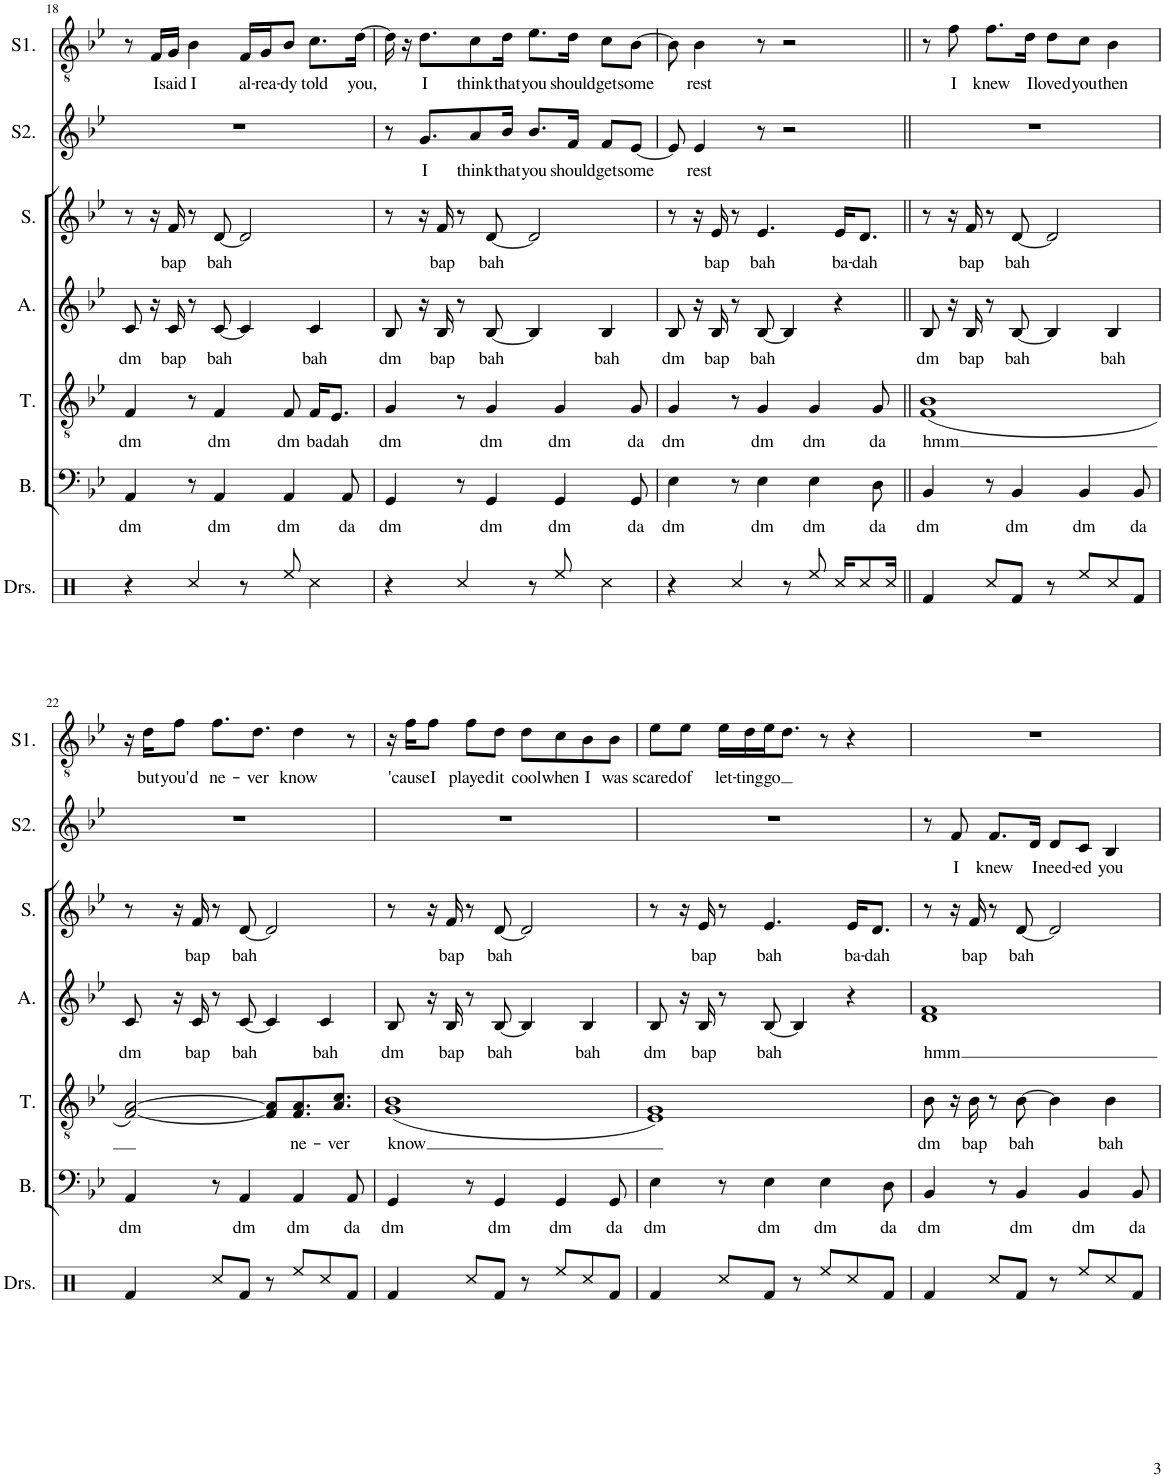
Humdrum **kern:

**kern	**kern	**text	**kern	**text	**kern	**text	**kern	**text	**kern	**text	**kern	**text
*part7	*part6	*part6	*part5	*part5	*part4	*part4	*part3	*part3	*part2	*part2	*part1	*part1
*staff7	*staff6	*staff6	*staff5	*staff5	*staff4	*staff4	*staff3	*staff3	*staff2	*staff2	*staff1	*staff1
*I"Drumset	*I"Bass	*	*I"Tenor	*	*I"Alto	*	*I"Soprano	*	*I"Solo 2	*	*I"Solo 1	*
*I'Drs.	*I'B.	*	*I'T.	*	*I'A.	*	*I'S.	*	*I'S2.	*	*I'S1.	*
!!LO:PB:g=z
*clefX	*clefF4	*	*clefGv2	*	*clefG2	*	*clefG2	*	*clefG2	*	*clefGv2	*
*k[]	*k[b-e-]	*	*k[b-e-]	*	*k[b-e-]	*	*k[b-e-]	*	*k[b-e-]	*	*k[b-e-]	*
*M4/4	*M4/4	*	*M4/4	*	*M4/4	*	*M4/4	*	*M4/4	*	*M4/4	*
=18	=18	=18	=18	=18	=18	=18	=18	=18	=18	=18	=18	=18
!	!	!LO:LY:b	!	!LO:LY:b	!	!LO:LY:b	!	!	!	!	!	!
4r	4AA/	dm	4F/	dm	8c/	dm	8r	.	1r	.	8r	.
!	!	!	!	!	!	!	!	!	!	!	!	!LO:LY:b
.	.	.	.	.	16r	.	16r	.	.	.	16F/LL	I
!	!	!	!	!	!	!LO:LY:b	!	!LO:LY:b	!	!	!	!LO:LY:b
.	.	.	.	.	16c/	bap	16f/	bap	.	.	16G/JJ	said
!	!	!	!	!	!	!	!	!	!	!	!	!LO:LY:b
4Rcc/	8r	.	8r	.	8r	.	8r	.	.	.	4B-\	I
!	!	!LO:LY:b	!	!LO:LY:b	!	!LO:LY:b	!	!LO:LY:b	!	!	!	!
.	4AA/	dm	4F/	dm	[8c/	bah	[8d/	bah	.	.	.	.
!	!	!	!	!	!	!	!	!	!	!	!	!LO:LY:b
8r	.	.	.	.	4c/]	.	2d/]	.	.	.	16F/LL	al-
!	!	!	!	!	!	!	!	!	!	!	!	!LO:LY:b
.	.	.	.	.	.	.	.	.	.	.	16G/J	-rea-
!	!	!LO:LY:b	!	!LO:LY:b	!	!	!	!	!	!	!	!LO:LY:b
8Ree/	4AA/	dm	8F/	dm	.	.	.	.	.	.	8B-/J	-dy
!	!	!	!	!LO:LY:b	!	!LO:LY:b	!	!	!	!	!	!LO:LY:b
4Rcc\	.	.	16F/KL	ba	4c/	bah	.	.	.	.	8.c\L	told
!	!	!	!	!LO:LY:b	!	!	!	!	!	!	!	!
.	.	.	8.E-/J	dah	.	.	.	.	.	.	.	.
!	!	!LO:LY:b	!	!	!	!	!	!	!	!	!	!
.	8AA/	da	.	.	.	.	.	.	.	.	.	.
!	!	!	!	!	!	!	!	!	!	!	!	!LO:LY:b
.	.	.	.	.	.	.	.	.	.	.	[16d\Jk	you,
=19	=19	=19	=19	=19	=19	=19	=19	=19	=19	=19	=19	=19
!	!	!LO:LY:b	!	!LO:LY:b	!	!LO:LY:b	!	!	!	!	!	!
4r	4GG/	dm	4G/	dm	8B-/	dm	8r	.	8r	.	16d\]	.
.	.	.	.	.	.	.	.	.	.	.	16r	.
!	!	!	!	!	!	!	!	!	!	!LO:LY:b	!	!LO:LY:b
.	.	.	.	.	16r	.	16r	.	8.g/L	I	8.d\L	I
!	!	!	!	!	!	!LO:LY:b	!	!LO:LY:b	!	!	!	!
.	.	.	.	.	16B-/	bap	16f/	bap	.	.	.	.
4Rcc/	8r	.	8r	.	8r	.	8r	.	.	.	.	.
!	!	!	!	!	!	!	!	!	!	!LO:LY:b	!	!LO:LY:b
.	.	.	.	.	.	.	.	.	8a/	think	8c\	think
!	!	!LO:LY:b	!	!LO:LY:b	!	!LO:LY:b	!	!LO:LY:b	!	!	!	!
.	4GG/	dm	4G/	dm	[8B-/	bah	[8d/	bah	.	.	.	.
!	!	!	!	!	!	!	!	!	!	!LO:LY:b	!	!LO:LY:b
.	.	.	.	.	.	.	.	.	16b-/Jk	that	16d\Jk	that
!	!	!	!	!	!	!	!	!	!	!LO:LY:b	!	!LO:LY:b
8r	.	.	.	.	4B-/]	.	2d/]	.	8.b-/L	you	8.e-\L	you
!	!	!LO:LY:b	!	!LO:LY:b	!	!	!	!	!	!	!	!
8Ree/	4GG/	dm	4G/	dm	.	.	.	.	.	.	.	.
!	!	!	!	!	!	!	!	!	!	!LO:LY:b	!	!LO:LY:b
.	.	.	.	.	.	.	.	.	16f/Jk	should	16d\Jk	should
!	!	!	!	!	!	!LO:LY:b	!	!	!	!LO:LY:b	!	!LO:LY:b
4Rcc\	.	.	.	.	4B-/	bah	.	.	8f/L	get	8c\L	get
!	!	!LO:LY:b	!	!LO:LY:b	!	!	!	!	!	!LO:LY:b	!	!LO:LY:b
.	8GG/	da	8G/	da	.	.	.	.	[8e-/J	some	[8B-\J	some
=20	=20	=20	=20	=20	=20	=20	=20	=20	=20	=20	=20	=20
!	!	!LO:LY:b	!	!LO:LY:b	!	!LO:LY:b	!	!	!	!	!	!
4r	4E-\	dm	4G/	dm	8B-/	dm	8r	.	8e-/]	.	8B-\]	.
!	!	!	!	!	!	!	!	!	!	!LO:LY:b	!	!LO:LY:b
.	.	.	.	.	16r	.	16r	.	4e-/	rest	4B-\	rest
!	!	!	!	!	!	!LO:LY:b	!	!LO:LY:b	!	!	!	!
.	.	.	.	.	16B-/	bap	16e-/	bap	.	.	.	.
4Rcc/	8r	.	8r	.	8r	.	8r	.	.	.	.	.
!	!	!LO:LY:b	!	!LO:LY:b	!	!LO:LY:b	!	!LO:LY:b	!	!	!	!
.	4E-\	dm	4G/	dm	[8B-/	bah	4.e-/	bah	8r	.	8r	.
8r	.	.	.	.	4B-/]	.	.	.	2r	.	2r	.
!	!	!LO:LY:b	!	!LO:LY:b	!	!	!	!	!	!	!	!
8Ree/	4E-\	dm	4G/	dm	.	.	.	.	.	.	.	.
!	!	!	!	!	!	!	!	!LO:LY:b	!	!	!	!
16Rcc/KL	.	.	.	.	4r	.	16e-/KL	ba-	.	.	.	.
!	!	!	!	!	!	!	!	!LO:LY:b	!	!	!	!
8Rcc/	.	.	.	.	.	.	8.d/J	-dah	.	.	.	.
!	!	!LO:LY:b	!	!LO:LY:b	!	!	!	!	!	!	!	!
.	8D\	da	8G/	da	.	.	.	.	.	.	.	.
16Rcc/Jk	.	.	.	.	.	.	.	.	.	.	.	.
=21||	=21||	=21||	=21||	=21||	=21||	=21||	=21||	=21||	=21||	=21||	=21||	=21||
!	!	!LO:LY:b	!	!LO:LY:b	!	!LO:LY:b	!	!	!	!	!	!
4Rf/	4BB-/	dm	(1F 1B-	hmm	8B-/	dm	8r	.	1r	.	8r	.
!	!	!	!	!	!	!	!	!	!	!	!	!LO:LY:b
.	.	.	.	.	16r	.	16r	.	.	.	8f\	I
!	!	!	!	!	!	!LO:LY:b	!	!LO:LY:b	!	!	!	!
.	.	.	.	.	16B-/	bap	16f/	bap	.	.	.	.
!	!	!	!	!	!	!	!	!	!	!	!	!LO:LY:b
8Rcc/L	8r	.	.	.	8r	.	8r	.	.	.	8.f\L	knew
!	!	!LO:LY:b	!	!	!	!LO:LY:b	!	!LO:LY:b	!	!	!	!
8Rf/J	4BB-/	dm	.	.	[8B-/	bah	[8d/	bah	.	.	.	.
!	!	!	!	!	!	!	!	!	!	!	!	!LO:LY:b
.	.	.	.	.	.	.	.	.	.	.	16d\Jk	I
!	!	!	!	!	!	!	!	!	!	!	!	!LO:LY:b
8r	.	.	.	.	4B-/]	.	2d/]	.	.	.	8d\L	loved
!	!	!LO:LY:b	!	!	!	!	!	!	!	!	!	!LO:LY:b
8Ree/L	4BB-/	dm	.	.	.	.	.	.	.	.	8c\J	you
!	!	!	!	!	!	!LO:LY:b	!	!	!	!	!	!LO:LY:b
8Rcc/	.	.	.	.	4B-/	bah	.	.	.	.	4B-\	then
!	!	!LO:LY:b	!	!	!	!	!	!	!	!	!	!
8Rf/J	8BB-/	da	.	.	.	.	.	.	.	.	.	.
!!LO:LB:g=z
=22	=22	=22	=22	=22	=22	=22	=22	=22	=22	=22	=22	=22
!	!	!LO:LY:b	!	!	!	!LO:LY:b	!	!	!	!	!	!
4Rf/	4AA/	dm	[2F/ [2A/)	.	8c/	dm	8r	.	1r	.	16r	.
!	!	!	!	!	!	!	!	!	!	!	!	!LO:LY:b
.	.	.	.	.	.	.	.	.	.	.	16d\KL	but
!	!	!	!	!	!	!	!	!	!	!	!	!LO:LY:b
.	.	.	.	.	16r	.	16r	.	.	.	8f\J	you'd
!	!	!	!	!	!	!LO:LY:b	!	!LO:LY:b	!	!	!	!
.	.	.	.	.	16c/	bap	16f/	bap	.	.	.	.
!	!	!	!	!	!	!	!	!	!	!	!	!LO:LY:b
8Rcc/L	8r	.	.	.	8r	.	8r	.	.	.	8.f\L	ne-
!	!	!LO:LY:b	!	!	!	!LO:LY:b	!	!LO:LY:b	!	!	!	!
8Rf/J	4AA/	dm	.	.	[8c/	bah	[8d/	bah	.	.	.	.
!	!	!	!	!	!	!	!	!	!	!	!	!LO:LY:b
.	.	.	.	.	.	.	.	.	.	.	8.d\J	-ver
8r	.	.	8F/] 8A/]L	.	4c/]	.	2d/]	.	.	.	.	.
!	!	!LO:LY:b	!	!LO:LY:b	!	!	!	!	!	!	!	!LO:LY:b
8Ree/L	4AA/	dm	8.F/ 8.A/	ne-	.	.	.	.	.	.	4d\	know
!	!	!	!	!	!	!LO:LY:b	!	!	!	!	!	!
8Rcc/	.	.	.	.	4c/	bah	.	.	.	.	.	.
!	!	!	!	!LO:LY:b	!	!	!	!	!	!	!	!
.	.	.	8.A/ 8.c/J	-ver	.	.	.	.	.	.	.	.
!	!	!LO:LY:b	!	!	!	!	!	!	!	!	!	!
8Rf/J	8AA/	da	.	.	.	.	.	.	.	.	8r	.
=23	=23	=23	=23	=23	=23	=23	=23	=23	=23	=23	=23	=23
!	!	!LO:LY:b	!	!LO:LY:b	!	!LO:LY:b	!	!	!	!	!	!
4Rf/	4GG/	dm	(1G 1B-	know	8B-/	dm	8r	.	1r	.	16r	.
!	!	!	!	!	!	!	!	!	!	!	!	!LO:LY:b
.	.	.	.	.	.	.	.	.	.	.	16f\KL	'cause
!	!	!	!	!	!	!	!	!	!	!	!	!LO:LY:b
.	.	.	.	.	16r	.	16r	.	.	.	8f\J	I
!	!	!	!	!	!	!LO:LY:b	!	!LO:LY:b	!	!	!	!
.	.	.	.	.	16B-/	bap	16f/	bap	.	.	.	.
!	!	!	!	!	!	!	!	!	!	!	!	!LO:LY:b
8Rcc/L	8r	.	.	.	8r	.	8r	.	.	.	8f\L	played
!	!	!LO:LY:b	!	!	!	!LO:LY:b	!	!LO:LY:b	!	!	!	!LO:LY:b
8Rf/J	4GG/	dm	.	.	[8B-/	bah	[8d/	bah	.	.	8d\J	it
!	!	!	!	!	!	!	!	!	!	!	!	!LO:LY:b
8r	.	.	.	.	4B-/]	.	2d/]	.	.	.	8d\L	cool
!	!	!LO:LY:b	!	!	!	!	!	!	!	!	!	!LO:LY:b
8Ree/L	4GG/	dm	.	.	.	.	.	.	.	.	8c\	when
!	!	!	!	!	!	!LO:LY:b	!	!	!	!	!	!LO:LY:b
8Rcc/	.	.	.	.	4B-/	bah	.	.	.	.	8B-\	I
!	!	!LO:LY:b	!	!	!	!	!	!	!	!	!	!LO:LY:b
8Rf/J	8GG/	da	.	.	.	.	.	.	.	.	8B-\J	was
=24	=24	=24	=24	=24	=24	=24	=24	=24	=24	=24	=24	=24
!	!	!LO:LY:b	!	!	!	!LO:LY:b	!	!	!	!	!	!LO:LY:b
4Rf/	4E-\	dm	1E- 1G)	.	8B-/	dm	8r	.	1r	.	8e-\L	scared
!	!	!	!	!	!	!	!	!	!	!	!	!LO:LY:b
.	.	.	.	.	16r	.	16r	.	.	.	8e-\J	of
!	!	!	!	!	!	!LO:LY:b	!	!LO:LY:b	!	!	!	!
.	.	.	.	.	16B-/	bap	16e-/	bap	.	.	.	.
!	!	!	!	!	!	!	!	!	!	!	!	!LO:LY:b
8Rcc/L	8r	.	.	.	8r	.	8r	.	.	.	16e-\LL	let-
!	!	!	!	!	!	!	!	!	!	!	!	!LO:LY:b
.	.	.	.	.	.	.	.	.	.	.	16d\	-ting
!	!	!LO:LY:b	!	!	!	!LO:LY:b	!	!LO:LY:b	!	!	!	!LO:LY:b
8Rf/J	4E-\	dm	.	.	[8B-/	bah	4.e-/	bah	.	.	16e-\J	go
.	.	.	.	.	.	.	.	.	.	.	8.d\J	.
8r	.	.	.	.	4B-/]	.	.	.	.	.	.	.
!	!	!LO:LY:b	!	!	!	!	!	!	!	!	!	!
8Ree/L	4E-\	dm	.	.	.	.	.	.	.	.	8r	.
!	!	!	!	!	!	!	!	!LO:LY:b	!	!	!	!
8Rcc/	.	.	.	.	4r	.	16e-/KL	ba-	.	.	4r	.
!	!	!	!	!	!	!	!	!LO:LY:b	!	!	!	!
.	.	.	.	.	.	.	8.d/J	-dah	.	.	.	.
!	!	!LO:LY:b	!	!	!	!	!	!	!	!	!	!
8Rf/J	8D\	da	.	.	.	.	.	.	.	.	.	.
=25	=25	=25	=25	=25	=25	=25	=25	=25	=25	=25	=25	=25
!	!	!LO:LY:b	!	!LO:LY:b	!	!LO:LY:b	!	!	!	!	!	!
4Rf/	4BB-/	dm	8B-\	dm	1d 1f	hmm	8r	.	8r	.	1r	.
!	!	!	!	!	!	!	!	!	!	!LO:LY:b	!	!
.	.	.	16r	.	.	.	16r	.	8f/	I	.	.
!	!	!	!	!LO:LY:b	!	!	!	!LO:LY:b	!	!	!	!
.	.	.	16B-\	bap	.	.	16f/	bap	.	.	.	.
!	!	!	!	!	!	!	!	!	!	!LO:LY:b	!	!
8Rcc/L	8r	.	8r	.	.	.	8r	.	8.f/L	knew	.	.
!	!	!LO:LY:b	!	!LO:LY:b	!	!	!	!LO:LY:b	!	!	!	!
8Rf/J	4BB-/	dm	[8B-\	bah	.	.	[8d/	bah	.	.	.	.
!	!	!	!	!	!	!	!	!	!	!LO:LY:b	!	!
.	.	.	.	.	.	.	.	.	16d/Jk	I	.	.
!	!	!	!	!	!	!	!	!	!	!LO:LY:b	!	!
8r	.	.	4B-\]	.	.	.	2d/]	.	8d/L	need-	.	.
!	!	!LO:LY:b	!	!	!	!	!	!	!	!LO:LY:b	!	!
8Ree/L	4BB-/	dm	.	.	.	.	.	.	8c/J	-ed	.	.
!	!	!	!	!LO:LY:b	!	!	!	!	!	!LO:LY:b	!	!
8Rcc/	.	.	4B-\	bah	.	.	.	.	4B-/	you	.	.
!	!	!LO:LY:b	!	!	!	!	!	!	!	!	!	!
8Rf/J	8BB-/	da	.	.	.	.	.	.	.	.	.	.
=	=	=	=	=	=	=	=	=	=	=	=	=
*-	*-	*-	*-	*-	*-	*-	*-	*-	*-	*-	*-	*-
